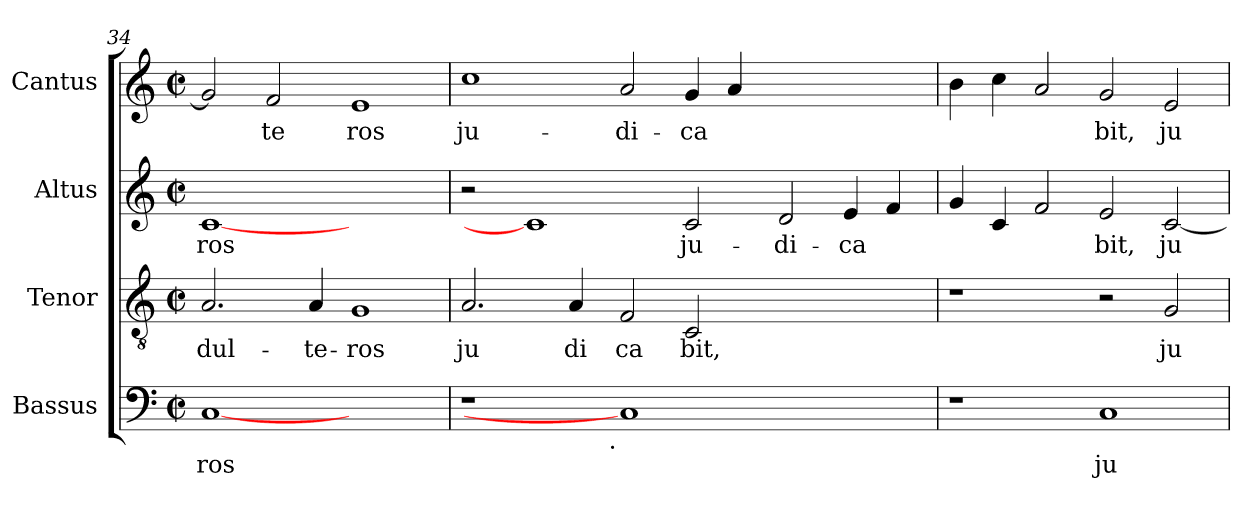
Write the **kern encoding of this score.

**kern	**text	**kern	**text	**kern	**text	**kern	**text
*part4	*part4	*part3	*part3	*part2	*part2	*part1	*part1
*staff4	*staff4	*staff3	*staff3	*staff2	*staff2	*staff1	*staff1
*I"Bassus	*	*I"Tenor	*	*I"Altus	*	*I"Cantus	*
*clefF4	*	*clefGv2	*	*clefG2	*	*clefG2	*
*k[]	*	*k[]	*	*k[]	*	*k[]	*
*C:	*	*C:	*	*C:	*	*C:	*
*M2/2	*	*M2/2	*	*M2/2	*	*M2/2	*
*met(c|)	*	*met(c|)	*	*met(c|)	*	*met(c|)	*
=34	=34	=34	=34	=34	=34	=34	=34
!	!LO:LY:b:cj	!	!LO:LY:b:cj	!	!LO:LY:b:cj	!	!LO:LY:b:cj
[1C	ros	2.A/	-dul-	[1c	-ros	2g/]	.
!	!	!	!	!	!	!	!LO:LY:b:cj
.	.	.	.	.	.	2f/	te
!	!	!	!LO:LY:b:cj	!	!	!	!
.	.	4A/	-te-	.	.	.	.
!	!	!	!LO:LY:b:cj	!	!	!	!LO:LY:b:cj
1ryy	.	1G	-ros	1ryy	.	1e	ros
!!LO:PB:g=z
=35	=35	=35	=35	=35	=35	=35	=35
!	!	!	!LO:LY:b:cj	!	!	!	!LO:LY:b:cj
*^	*	*	*	*	*	*	*
1r	2ryy	.	2.A/	ju	2r	.	1cc	ju-
.	4...ryy	.	.	.	1c]	.	.	.
!	!	!	!	!LO:LY:b:cj	!	!	!	!
.	.	.	4A/	di	.	.	.	.
!	!LO:TX:b:t=.	!	!	!	!	!	!	!
.	1ryy	.	.	.	.	.	.	.
!	!	!	!	!LO:LY:b:cj	!	!	!	!LO:LY:b:cj
1C]	.	.	2F/	ca	.	.	2a/	-di-
!	!	!	!	!LO:LY:b:cj	!	!LO:LY:b:cj	!	!LO:LY:b:cj
.	.	.	2C/	bit,	2c/	ju-	4g/	-ca-
!	!	!	!	!	!	!	!	!LO:LY:b:cj
.	.	.	.	.	.	.	4a/	--
.	1ryy	.	.	.	.	.	.	.
!	!	!	!	!	!	!LO:LY:b:cj	!	!
1ryy	.	.	1ryy	.	2d/	-di-	1ryy	.
!	!	!	!	!	!	!LO:LY:b:cj	!	!
.	.	.	.	.	4e/	-ca-	.	.
!	!	!	!	!	!	!LO:LY:b:cj	!	!
.	.	.	.	.	4f/	--	.	.
.	32ryy	.	.	.	.	.	.	.
=36	=36	=36	=36	=36	=36	=36	=36	=36
!	!	!	!	!	!	!LO:LY:b:cj	!	!LO:LY:b:cj
*v	*v	*	*	*	*	*	*	*
1r	.	1r	.	4g/	--	4b\	--
!	!	!	!	!	!LO:LY:b:cj	!	!LO:LY:b:cj
.	.	.	.	4c/	--	4cc\	--
!	!	!	!	!	!LO:LY:b:cj	!	!LO:LY:b:cj
.	.	.	.	2f/	--	2a/	--
!	!LO:LY:b:cj	!	!	!	!LO:LY:b:cj	!	!LO:LY:b:cj
1C	ju	2r	.	2e/	-bit,	2g/	-bit,
!	!	!	!LO:LY:b:cj	!	!LO:LY:b:cj	!	!LO:LY:b:cj
.	.	2G/	ju	[<2c/	ju-	2e/	ju-
=	=	=	=	=	=	=	=
*-	*-	*-	*-	*-	*-	*-	*-
